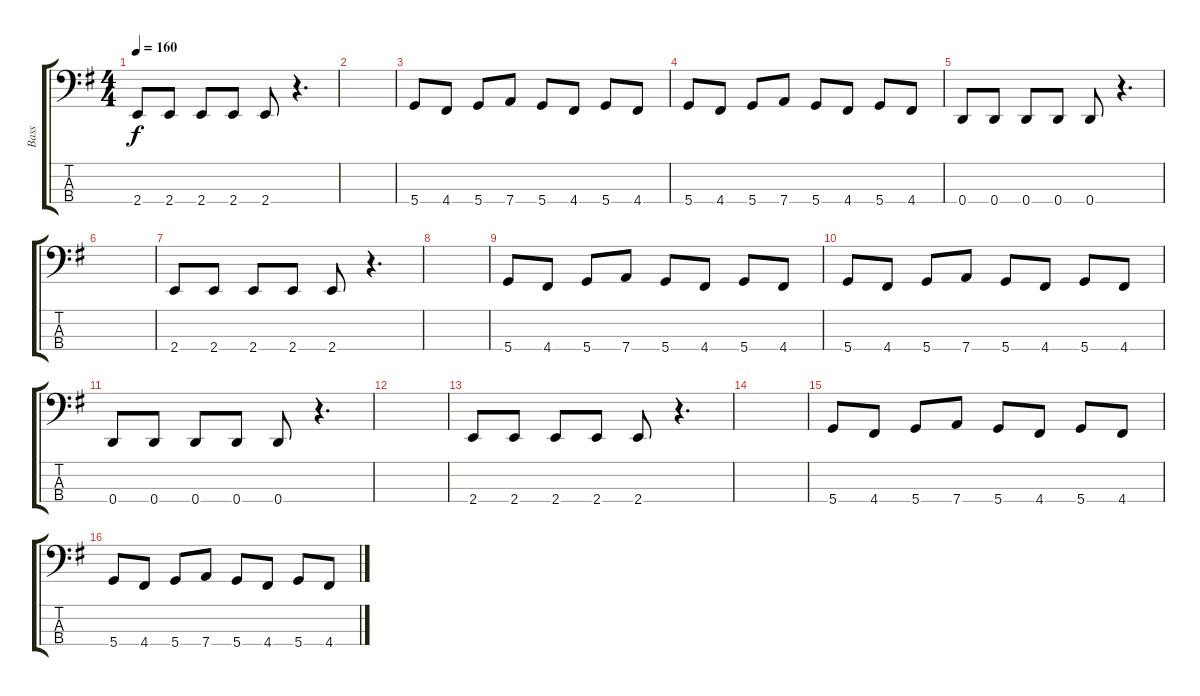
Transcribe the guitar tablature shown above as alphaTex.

\track ("Bass" "Bass") {instrument electricbasspick}
\staff {score tabs}
\tuning (G2 D2 A1 D1) {hide}
\ts (4 4)
\tempo 160
\clef f4
\ks g
2.4.8{dy f} 2.4.8 2.4.8 2.4.8 2.4.8 r.4{d} |
|
5.4.8 4.4.8 5.4.8 7.4.8 5.4.8 4.4.8 5.4.8 4.4.8 |
5.4.8 4.4.8 5.4.8 7.4.8 5.4.8 4.4.8 5.4.8 4.4.8 |
0.4.8 0.4.8 0.4.8 0.4.8 0.4.8 r.4{d} |
|
2.4.8 2.4.8 2.4.8 2.4.8 2.4.8 r.4{d} |
|
5.4.8 4.4.8 5.4.8 7.4.8 5.4.8 4.4.8 5.4.8 4.4.8 |
5.4.8 4.4.8 5.4.8 7.4.8 5.4.8 4.4.8 5.4.8 4.4.8 |
0.4.8 0.4.8 0.4.8 0.4.8 0.4.8 r.4{d} |
|
2.4.8 2.4.8 2.4.8 2.4.8 2.4.8 r.4{d} |
|
5.4.8 4.4.8 5.4.8 7.4.8 5.4.8 4.4.8 5.4.8 4.4.8 |
5.4.8 4.4.8 5.4.8 7.4.8 5.4.8 4.4.8 5.4.8 4.4.8
